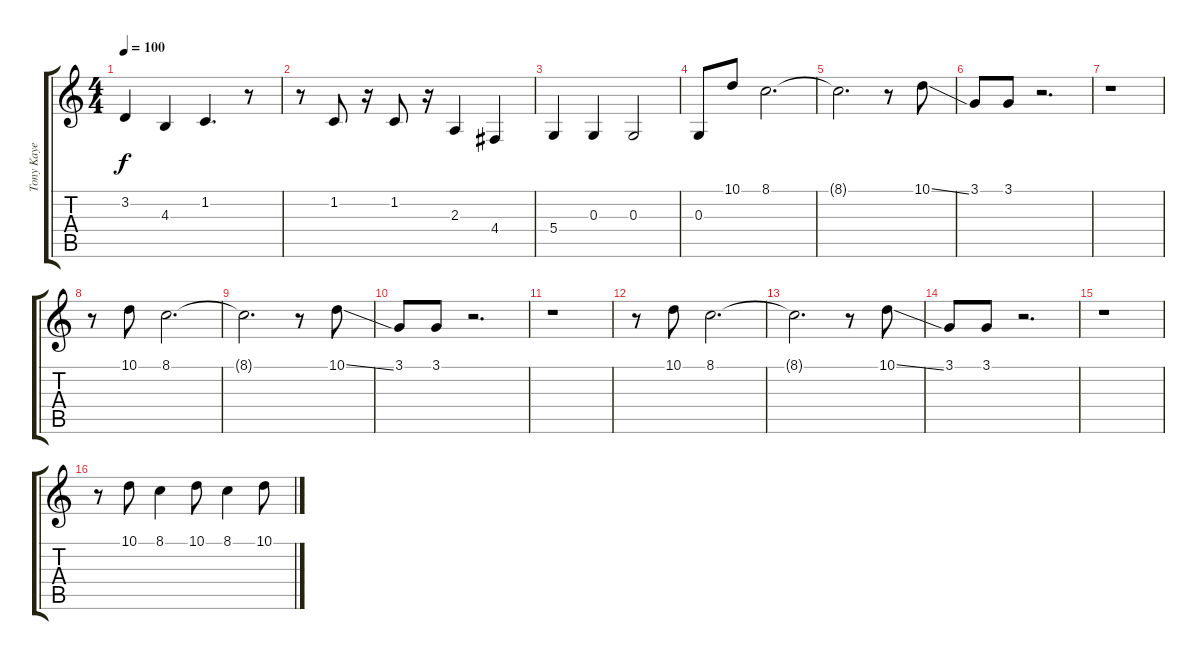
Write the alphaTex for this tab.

\track ("Tony Kaye" "Tony Kaye") {instrument choiraahs}
\staff {score tabs}
\tuning (E4 B3 G3 D3 A2 E2) {hide}
\ts (4 4)
\tempo 100
\clef g2
\ks c
3.2.4{dy f} 4.3.4 1.2.4{d} r.8 |
r.8 1.2.8 r.16 1.2.8 r.16 2.3.4 4.4.4 |
5.4.4 0.3.4 0.3.2 |
0.3.8 10.1.8 8.1.2{d} |
8.1{t}.2{d} r.8 10.1{ss}.8 |
3.1.8 3.1.8 r.2{d} |
r.1 |
r.8 10.1.8 8.1.2{d} |
8.1{t}.2{d} r.8 10.1{ss}.8 |
3.1.8 3.1.8 r.2{d} |
r.1 |
r.8 10.1.8 8.1.2{d} |
8.1{t}.2{d} r.8 10.1{ss}.8 |
3.1.8 3.1.8 r.2{d} |
r.1 |
r.8 10.1.8 8.1.4 10.1.8 8.1.4 10.1.8
